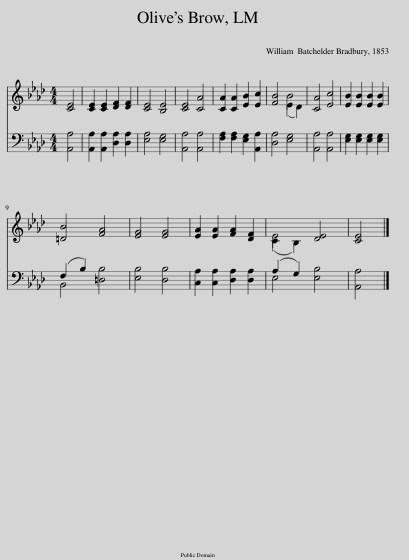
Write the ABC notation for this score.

X:1
%%score ( 1 2 ) ( 3 4 )
L:1/8
M:4/4
I:linebreak $
K:Ab
V:1 treble
V:2 treble
V:3 bass
V:4 bass
V:1
 [CE]4 | [CE]2 [CE]2 [DF]2 [DF]2 | [CE]4 [B,E]4 | [CE]4 [CA]4 | [CA]2 [CA]2 [EB]2 [Ec]2 | %5
 [FB]4 (E2 D2) | [CA]4 [Ec]4 | [EB]2 [EB]2 [EB]2 [EB]2 |$ [=DB]4 [FA]4 | [EG]4 [EG]4 | %10
 [EA]2 [EA]2 [FA]2 [DF]2 | (C2 B,2) [DE]4 | [CE]4 |] %13
V:2
 x4 | x8 | x8 | x8 | x8 | %5
 x4 B4 | x8 | x8 |$ x8 | x8 | %10
 x8 | E4 x4 | x4 |] %13
V:3
 [A,,A,]4 | [A,,A,]2 [A,,A,]2 [D,A,]2 [D,A,]2 | [E,A,]4 [E,G,]4 | [A,,A,]4 [A,,A,]4 | [F,A,]2 [F,A,]2 [E,G,]2 [A,,A,]2 | %5
 [D,A,]4 [E,G,]4 | [A,,A,]4 [A,,A,]4 | [E,G,]2 [E,G,]2 [E,G,]2 [E,G,]2 |$ (F,2 B,2) [=D,B,]4 | [E,B,]4 [D,B,]4 | %10
 [C,A,]2 [C,A,]2 [D,A,]2 [D,A,]2 | (A,2 G,2) [E,B,]4 | [A,,A,]4 |] %13
V:4
 x4 | x8 | x8 | x8 | x8 | %5
 x8 | x8 | x8 |$ B,,4 x4 | x8 | %10
 x8 | E,4 x4 | x4 |] %13
